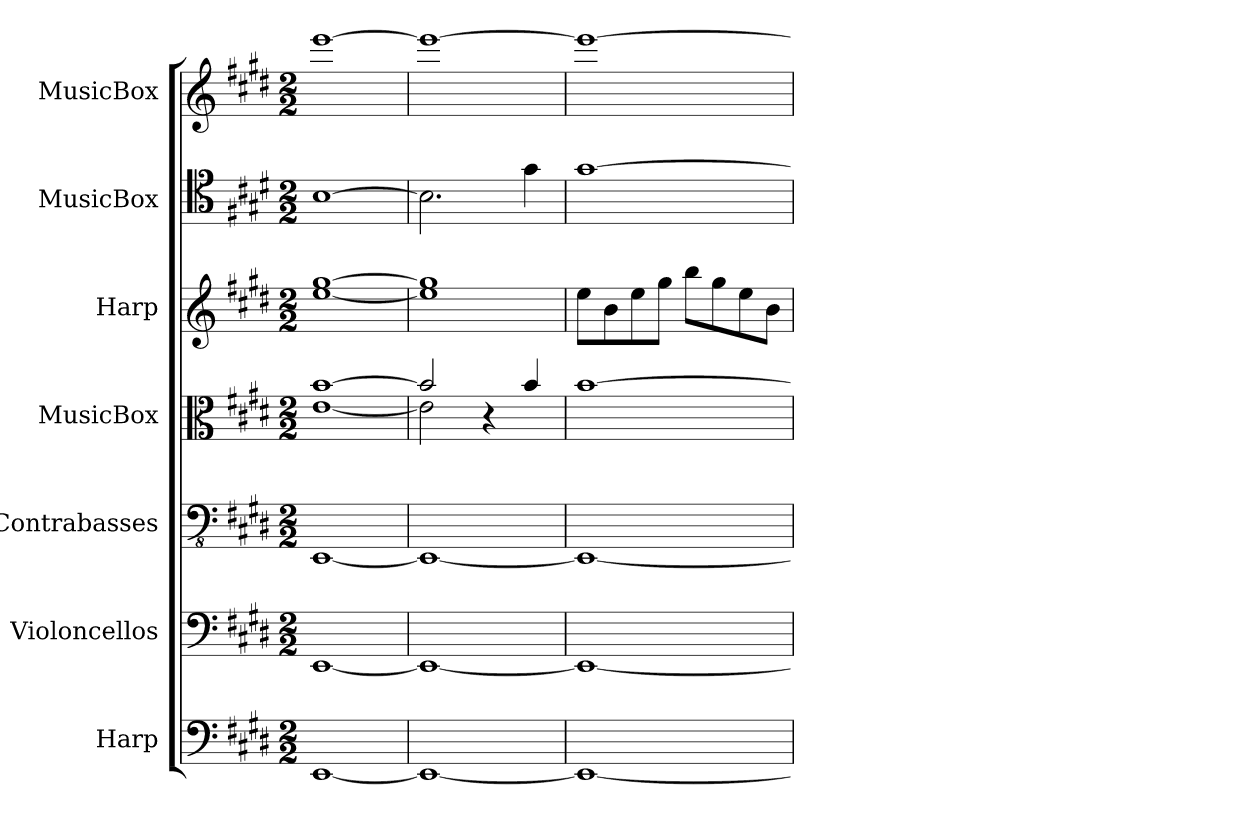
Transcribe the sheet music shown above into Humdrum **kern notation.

**kern	**kern	**kern	**kern	**kern	**kern	**kern
*part7	*part6	*part5	*part4	*part3	*part2	*part1
*staff7	*staff6	*staff5	*staff4	*staff3	*staff2	*staff1
*I"Harp	*I"Violoncellos	*I"Contrabasses	*I"MusicBox	*I"Harp	*I"MusicBox	*I"MusicBox
*I'Hrp.	*I'Vlcs.	*I'Cbs.	*I'MuBx.	*I'Hrp.	*I'MuBx.	*I'MuBx.
*clefF4	*clefF4	*clefFv4	*clefC3	*clefG2	*clefC4	*clefG2
*k[f#c#g#d#]	*k[f#c#g#d#]	*k[f#c#g#d#]	*k[f#c#g#d#]	*k[f#c#g#d#]	*k[f#c#g#d#]	*k[f#c#g#d#]
*E:	*E:	*E:	*E:	*E:	*E:	*E:
*M2/2	*M2/2	*M2/2	*M2/2	*M2/2	*M2/2	*M2/2
=1	=1	=1	=1	=1	=1	=1
*	*	*	*^	*	*	*
[1EE	[1EE	[1EEE	[1b	[1e	[1ee [1gg#	[1B	[1eee
=2	=2	=2	=2	=2	=2	=2	=2
1EE_	1EE_	1EEE_	2b/]	2e\]	1ee] 1gg#]	2.B\]	1eee_
.	.	.	4r	2ryy	.	.	.
.	.	.	4b/	.	.	4g#\	.
*	*	*	*v	*v	*	*	*
=3	=3	=3	=3	=3	=3	=3
1EE_	1EE_	1EEE_	[1b	8ee\L	[1g#	1eee_
.	.	.	.	8b\	.	.
.	.	.	.	8ee\	.	.
.	.	.	.	8gg#\J	.	.
.	.	.	.	8bb\L	.	.
.	.	.	.	8gg#\	.	.
.	.	.	.	8ee\	.	.
.	.	.	.	8b\J	.	.
=	=	=	=	=	=	=
*-	*-	*-	*-	*-	*-	*-
